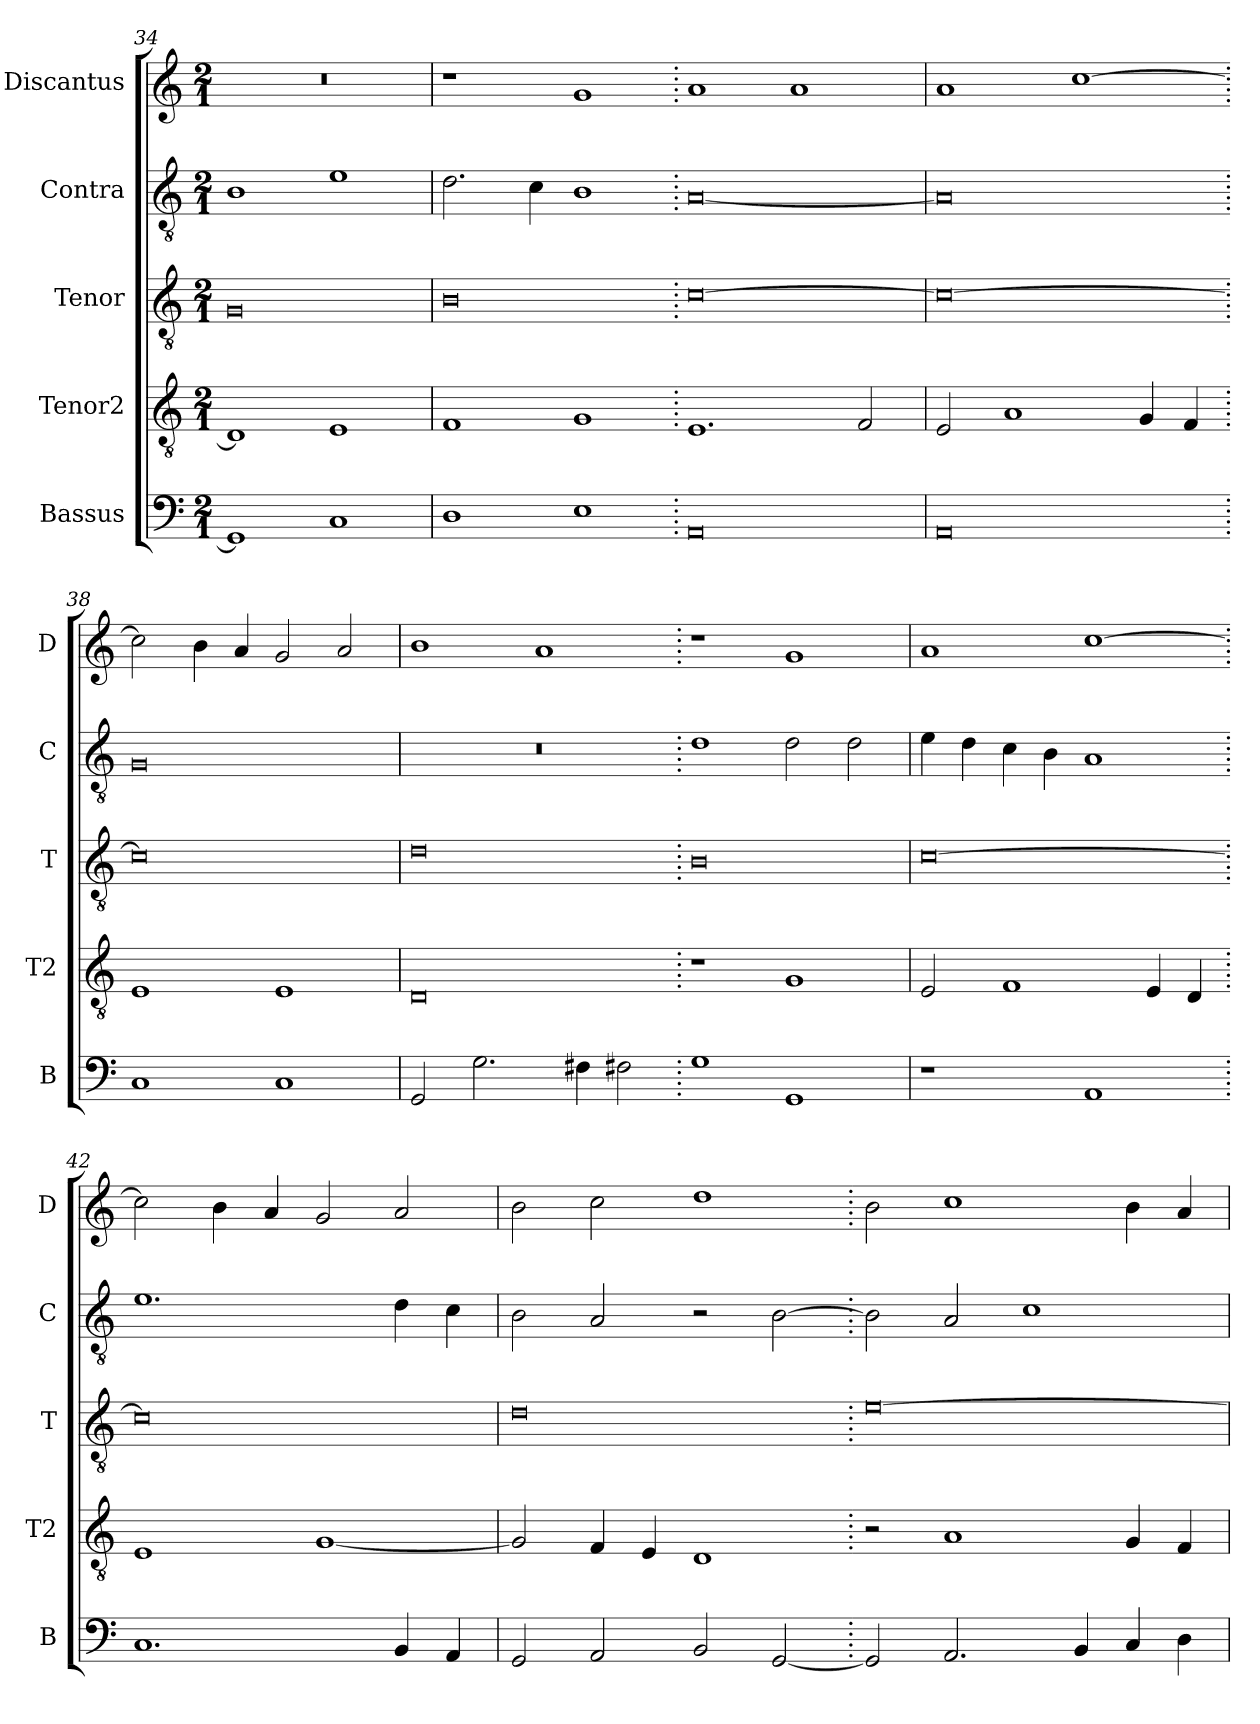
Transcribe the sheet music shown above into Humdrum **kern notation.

**kern	**kern	**kern	**kern	**kern
*part5	*part4	*part3	*part2	*part1
*staff5	*staff4	*staff3	*staff2	*staff1
*I"Bassus	*I"Tenor2	*I"Tenor	*I"Contra	*I"Discantus
*I'B	*I'T2	*I'T	*I'C	*I'D
*clefF4	*clefGv2	*clefGv2	*clefGv2	*clefG2
*k[]	*k[]	*k[]	*k[]	*k[]
*M2/1	*M2/1	*M2/1	*M2/1	*M2/1
=34	=34	=34	=34	=34
1GG]	1D]	0G	1B	0r
1C	1E	.	1e	.
=35	=35	=35	=35	=35
1D	1F	0B	2.d\	1r
.	.	.	4c\	.
1E	1G	.	1B	1g
=36.	=36.	=36.	=36.	=36.
0AA	1.E	[0c	[0A	1a
.	.	.	.	1a
.	2F/	.	.	.
=37	=37	=37	=37	=37
0AA	2E/	0c_	0A]	1a
.	1A	.	.	.
.	.	.	.	[1cc
.	4G/	.	.	.
.	4F/	.	.	.
=38.	=38.	=38.	=38.	=38.
1C	1E	0c]	0G	2cc\]
.	.	.	.	4b\
.	.	.	.	4a/
1C	1E	.	.	2g/
.	.	.	.	2a/
=39	=39	=39	=39	=39
2GG/	0D	0d	0r	1b
2.G\	.	.	.	.
.	.	.	.	1a
4F#X\	.	.	.	.
2F#X\	.	.	.	.
=40.	=40.	=40.	=40.	=40.
1G	1r	0B	1d	1r
1GG	1G	.	2d\	1g
.	.	.	2d\	.
=41	=41	=41	=41	=41
1r	2E/	[0c	4e\	1a
.	.	.	4d\	.
.	1F	.	4c\	.
.	.	.	4B\	.
1AA	.	.	1A	[1cc
.	4E/	.	.	.
.	4D/	.	.	.
=42.	=42.	=42.	=42.	=42.
1.C	1E	0c]	1.e	2cc\]
.	.	.	.	4b\
.	.	.	.	4a/
.	[1G	.	.	2g/
4BB/	.	.	4d\	2a/
4AA/	.	.	4c\	.
=43	=43	=43	=43	=43
2GG/	2G/]	0d	2B\	2b\
2AA/	4F/	.	2A/	2cc\
.	4E/	.	.	.
2BB/	1D	.	2r	1dd
[2GG/	.	.	[2B\	.
=44.	=44.	=44.	=44.	=44.
2GG/]	2r	[0e	2B\]	2b\
2.AA/	1A	.	2A/	1cc
.	.	.	1c	.
4BB/	.	.	.	.
4C/	4G/	.	.	4b\
4D\	4F/	.	.	4a/
=	=	=	=	=
*-	*-	*-	*-	*-
